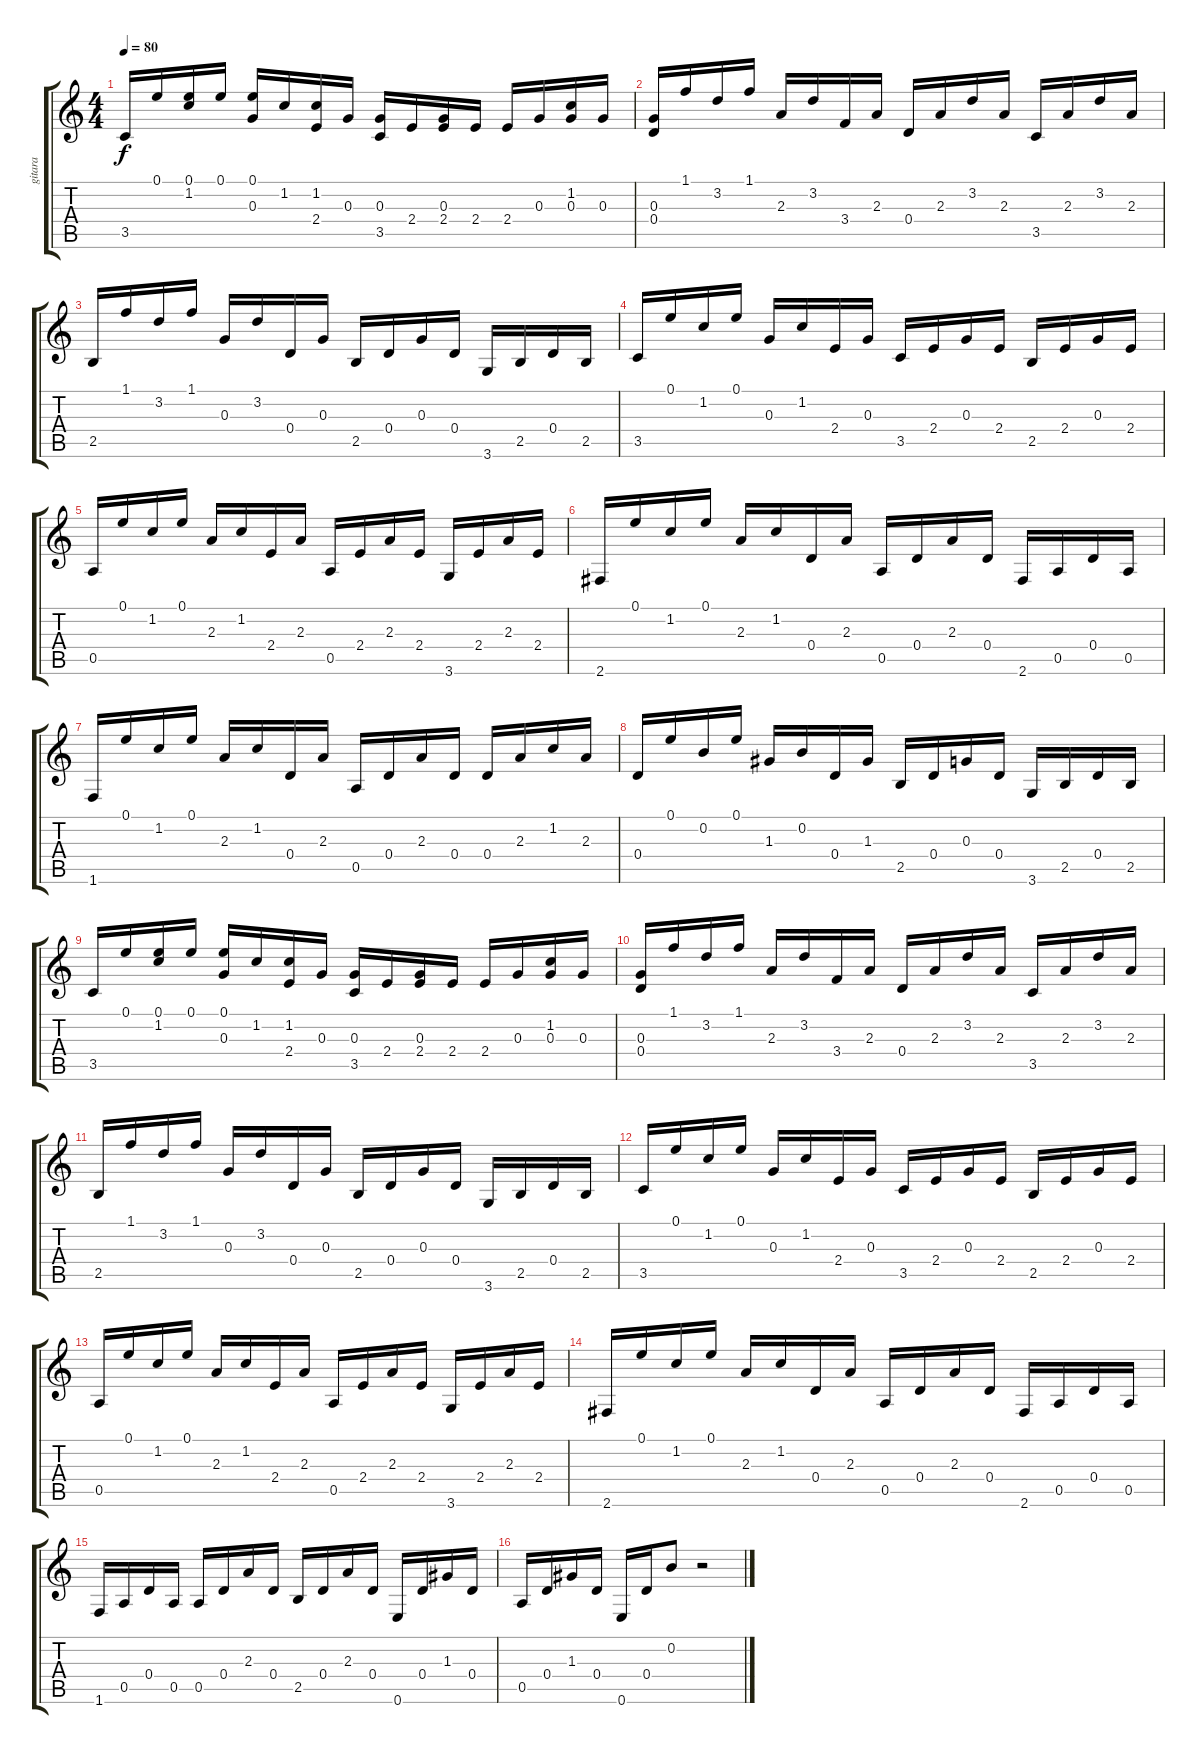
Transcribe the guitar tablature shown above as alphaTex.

\track ("gitara" "gitara") {instrument acousticguitarnylon}
\staff {score tabs}
\tuning (E4 B3 G3 D3 A2 E2) {hide}
\ts (4 4)
\tempo 80
\clef g2
\ks c
3.5.16{dy f instrument acousticguitarnylon} 0.1.16 (0.1 1.2).16 0.1.16 (0.1 0.3).16 1.2.16 (1.2 2.4).16 0.3.16 (0.3 3.5).16 2.4.16 (0.3 2.4).16 2.4.16 2.4.16 0.3.16 (1.2 0.3).16 0.3.16 |
(0.3 0.4).16 1.1.16 3.2.16 1.1.16 2.3.16 3.2.16 3.4.16 2.3.16 0.4.16 2.3.16 3.2.16 2.3.16 3.5.16 2.3.16 3.2.16 2.3.16 |
2.5.16 1.1.16 3.2.16 1.1.16 0.3.16 3.2.16 0.4.16 0.3.16 2.5.16 0.4.16 0.3.16 0.4.16 3.6.16 2.5.16 0.4.16 2.5.16 |
3.5.16 0.1.16 1.2.16 0.1.16 0.3.16 1.2.16 2.4.16 0.3.16 3.5.16 2.4.16 0.3.16 2.4.16 2.5.16 2.4.16 0.3.16 2.4.16 |
0.5.16 0.1.16 1.2.16 0.1.16 2.3.16 1.2.16 2.4.16 2.3.16 0.5.16 2.4.16 2.3.16 2.4.16 3.6.16 2.4.16 2.3.16 2.4.16 |
2.6.16 0.1.16 1.2.16 0.1.16 2.3.16 1.2.16 0.4.16 2.3.16 0.5.16 0.4.16 2.3.16 0.4.16 2.6.16 0.5.16 0.4.16 0.5.16 |
1.6.16 0.1.16 1.2.16 0.1.16 2.3.16 1.2.16 0.4.16 2.3.16 0.5.16 0.4.16 2.3.16 0.4.16 0.4.16 2.3.16 1.2.16 2.3.16 |
0.4.16 0.1.16 0.2.16 0.1.16 1.3.16 0.2.16 0.4.16 1.3.16 2.5.16 0.4.16 0.3.16 0.4.16 3.6.16 2.5.16 0.4.16 2.5.16 |
3.5.16 0.1.16 (0.1 1.2).16 0.1.16 (0.1 0.3).16 1.2.16 (1.2 2.4).16 0.3.16 (0.3 3.5).16 2.4.16 (0.3 2.4).16 2.4.16 2.4.16 0.3.16 (1.2 0.3).16 0.3.16 |
(0.3 0.4).16 1.1.16 3.2.16 1.1.16 2.3.16 3.2.16 3.4.16 2.3.16 0.4.16 2.3.16 3.2.16 2.3.16 3.5.16 2.3.16 3.2.16 2.3.16 |
2.5.16 1.1.16 3.2.16 1.1.16 0.3.16 3.2.16 0.4.16 0.3.16 2.5.16 0.4.16 0.3.16 0.4.16 3.6.16 2.5.16 0.4.16 2.5.16 |
3.5.16 0.1.16 1.2.16 0.1.16 0.3.16 1.2.16 2.4.16 0.3.16 3.5.16 2.4.16 0.3.16 2.4.16 2.5.16 2.4.16 0.3.16 2.4.16 |
0.5.16 0.1.16 1.2.16 0.1.16 2.3.16 1.2.16 2.4.16 2.3.16 0.5.16 2.4.16 2.3.16 2.4.16 3.6.16 2.4.16 2.3.16 2.4.16 |
2.6.16 0.1.16 1.2.16 0.1.16 2.3.16 1.2.16 0.4.16 2.3.16 0.5.16 0.4.16 2.3.16 0.4.16 2.6.16 0.5.16 0.4.16 0.5.16 |
1.6.16 0.5.16 0.4.16 0.5.16 0.5.16 0.4.16 2.3.16 0.4.16 2.5.16 0.4.16 2.3.16 0.4.16 0.6.16 0.4.16 1.3.16 0.4.16 |
0.5.16 0.4.16 1.3.16 0.4.16 0.6.16 0.4.16 0.2.8 r.2
